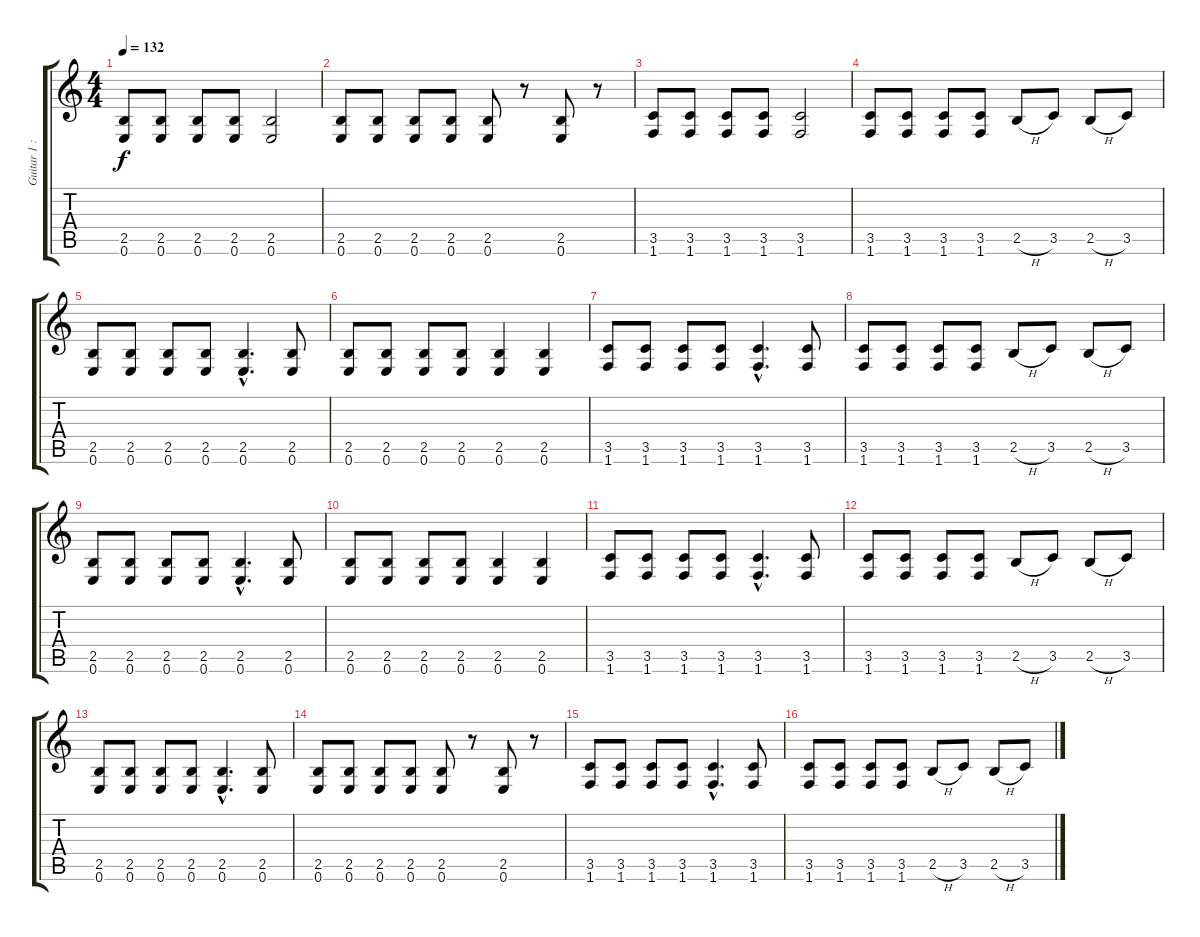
\track ("Guitar 1 : Kiko Loureiro" "Guitar 1 :") {instrument overdrivenguitar}
\staff {score tabs}
\tuning (E4 B3 G3 D3 A2 E2) {hide}
\ts (4 4)
\tempo 132
\clef g2
\ks c
(2.5 0.6).8{dy f} (2.5 0.6).8 (2.5 0.6).8 (2.5 0.6).8 (2.5 0.6).2 |
(2.5 0.6).8 (2.5 0.6).8 (2.5 0.6).8 (2.5 0.6).8 (2.5 0.6).8 r.8 (2.5 0.6).8 r.8 |
(3.5 1.6).8 (3.5 1.6).8 (3.5 1.6).8 (3.5 1.6).8 (3.5 1.6).2 |
(3.5 1.6).8 (3.5 1.6).8 (3.5 1.6).8 (3.5 1.6).8 2.5{h}.8 3.5.8 2.5{h}.8 3.5.8 |
(2.5 0.6).8 (2.5 0.6).8 (2.5 0.6).8 (2.5 0.6).8 (2.5{hac} 0.6{hac}).4{d} (2.5 0.6).8 |
(2.5 0.6).8 (2.5 0.6).8 (2.5 0.6).8 (2.5 0.6).8 (2.5 0.6).4 (2.5 0.6).4 |
(3.5 1.6).8 (3.5 1.6).8 (3.5 1.6).8 (3.5 1.6).8 (3.5{hac} 1.6{hac}).4{d} (3.5 1.6).8 |
(3.5 1.6).8 (3.5 1.6).8 (3.5 1.6).8 (3.5 1.6).8 2.5{h}.8 3.5.8 2.5{h}.8 3.5.8 |
(2.5 0.6).8 (2.5 0.6).8 (2.5 0.6).8 (2.5 0.6).8 (2.5{hac} 0.6{hac}).4{d} (2.5 0.6).8 |
(2.5 0.6).8 (2.5 0.6).8 (2.5 0.6).8 (2.5 0.6).8 (2.5 0.6).4 (2.5 0.6).4 |
(3.5 1.6).8 (3.5 1.6).8 (3.5 1.6).8 (3.5 1.6).8 (3.5{hac} 1.6{hac}).4{d} (3.5 1.6).8 |
(3.5 1.6).8 (3.5 1.6).8 (3.5 1.6).8 (3.5 1.6).8 2.5{h}.8 3.5.8 2.5{h}.8 3.5.8 |
(2.5 0.6).8 (2.5 0.6).8 (2.5 0.6).8 (2.5 0.6).8 (2.5{hac} 0.6{hac}).4{d} (2.5 0.6).8 |
(2.5 0.6).8 (2.5 0.6).8 (2.5 0.6).8 (2.5 0.6).8 (2.5 0.6).8 r.8 (2.5 0.6).8 r.8 |
(3.5 1.6).8 (3.5 1.6).8 (3.5 1.6).8 (3.5 1.6).8 (3.5{hac} 1.6{hac}).4{d} (3.5 1.6).8 |
(3.5 1.6).8 (3.5 1.6).8 (3.5 1.6).8 (3.5 1.6).8 2.5{h}.8 3.5.8 2.5{h}.8 3.5.8
